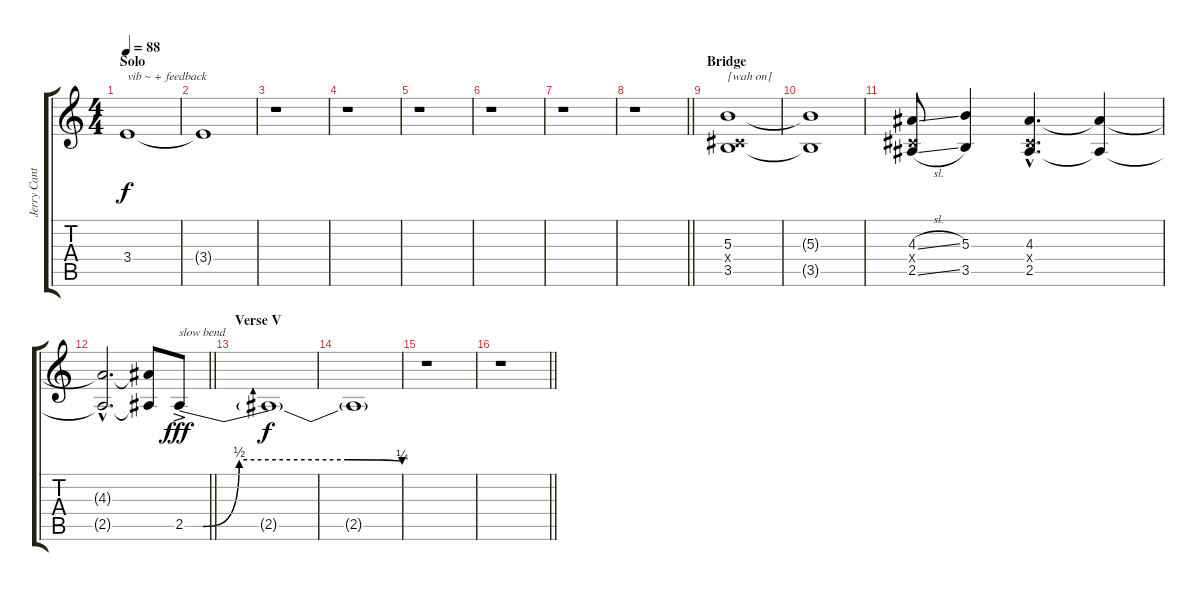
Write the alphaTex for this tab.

\track ("Jerry Cantrell II" "Jerry Cant") {instrument distortionguitar}
\staff {score tabs}
\tuning (Eb4 Bb3 Gb3 Db3 Ab2 Db2) {hide}
\ts (4 4)
\section ("" "Solo")
\tempo 88
\clef g2
\ks c
3.4{t}.1{txt "vib ~ + feedback" dy f} |
3.4{t}.1 |
r.1 |
r.1 |
r.1 |
r.1 |
r.1 |
\barLineRight lightlight
r.1 |
\section ("" "Bridge")
(5.3 0.4{x} 3.5).1{txt "[wah on]"} |
(5.3{t} 3.5{t}).1 |
(4.3{sl} 0.4{x} 2.5{sl}).8 (5.3 3.5).4 (4.3{hac} 0.4{hac x} 2.5{hac}).4{d} (4.3{t} 2.5{t}).4 |
\barLineRight lightlight
(4.3{hac t} 2.5{hac t}).2{d} (4.3{t} 2.5{t}).8 2.5{be (custom 0 0 5 0 15 2 45 2 60 1) ac}.8{txt "slow bend" dy fff} |
\section ("" "Verse V")
2.5{t}.1{dy f} |
2.5{t}.1 |
r.1 |
\barLineRight lightlight
r.1
